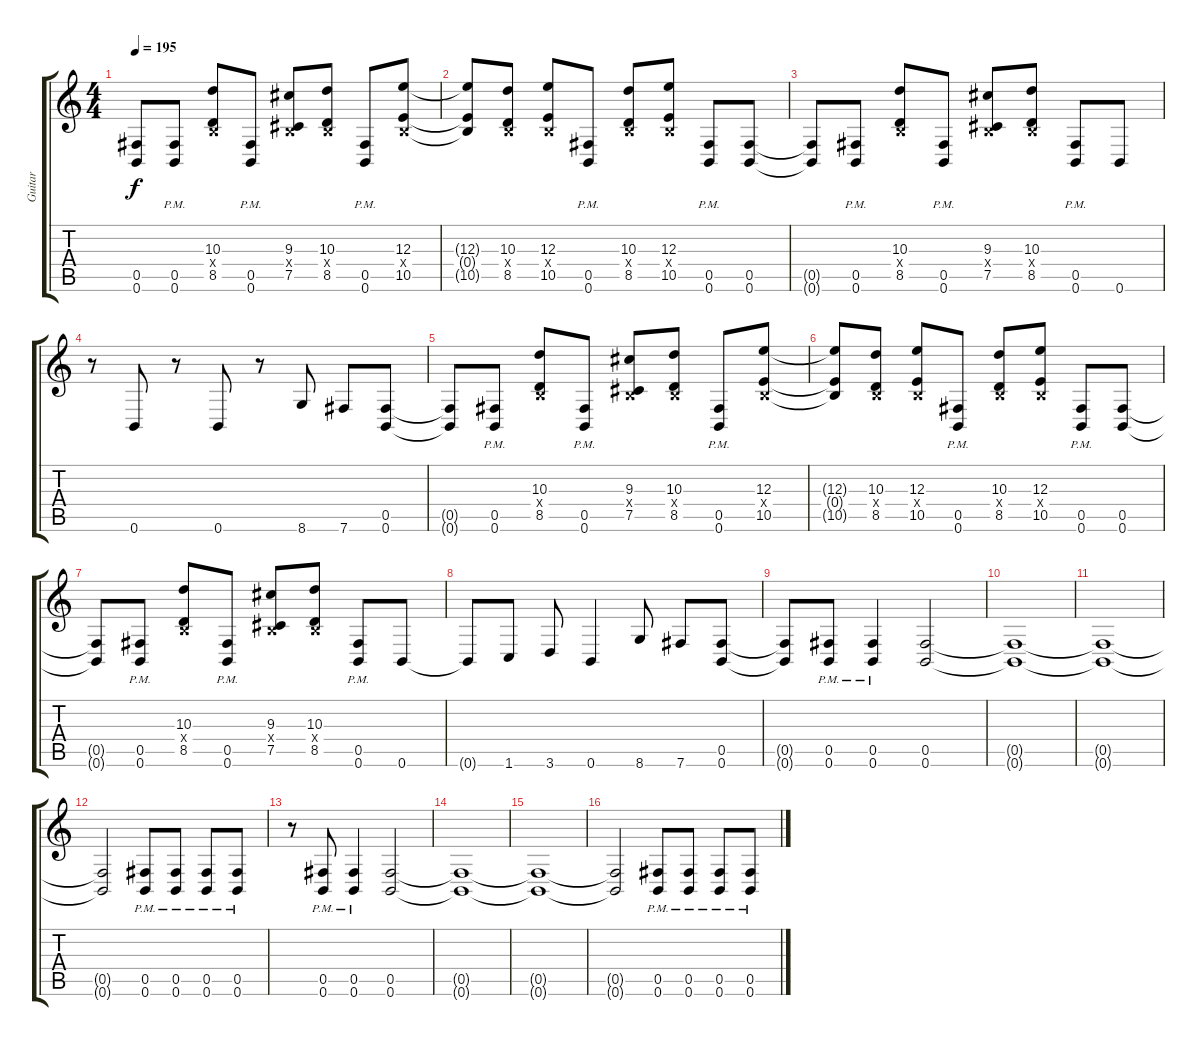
\track ("Guitar" "Guitar") {instrument distortionguitar}
\staff {score tabs}
\tuning (Db4 Ab3 E3 B2 Gb2 B1) {hide}
\ts (4 4)
\tempo 195
\clef g2
\ks c
(0.5{t} 0.6{t}).8{dy f} (0.5{pm} 0.6{pm}).8 (10.3 0.4{x} 8.5).8 (0.5{pm} 0.6{pm}).8 (9.3 0.4{x} 7.5).8 (10.3 0.4{x} 8.5).8 (0.5{pm} 0.6{pm}).8 (12.3 0.4{x} 10.5).8 |
(12.3{t} 0.4{t} 10.5{t}).8 (10.3 0.4{x} 8.5).8 (12.3 0.4{x} 10.5).8 (0.5{pm} 0.6{pm}).8 (10.3 0.4{x} 8.5).8 (12.3 0.4{x} 10.5).8 (0.5{pm} 0.6{pm}).8 (0.5 0.6).8 |
(0.5{t} 0.6{t}).8 (0.5{pm} 0.6{pm}).8 (10.3 0.4{x} 8.5).8 (0.5{pm} 0.6{pm}).8 (9.3 0.4{x} 7.5).8 (10.3 0.4{x} 8.5).8 (0.5{pm} 0.6{pm}).8 0.6.8 |
r.8 0.6.8 r.8 0.6.8 r.8 8.6.8 7.6.8 (0.5 0.6).8 |
(0.5{t} 0.6{t}).8 (0.5{pm} 0.6{pm}).8 (10.3 0.4{x} 8.5).8 (0.5{pm} 0.6{pm}).8 (9.3 0.4{x} 7.5).8 (10.3 0.4{x} 8.5).8 (0.5{pm} 0.6{pm}).8 (12.3 0.4{x} 10.5).8 |
(12.3{t} 0.4{t} 10.5{t}).8 (10.3 0.4{x} 8.5).8 (12.3 0.4{x} 10.5).8 (0.5{pm} 0.6{pm}).8 (10.3 0.4{x} 8.5).8 (12.3 0.4{x} 10.5).8 (0.5{pm} 0.6{pm}).8 (0.5 0.6).8 |
(0.5{t} 0.6{t}).8 (0.5{pm} 0.6{pm}).8 (10.3 0.4{x} 8.5).8 (0.5{pm} 0.6{pm}).8 (9.3 0.4{x} 7.5).8 (10.3 0.4{x} 8.5).8 (0.5{pm} 0.6{pm}).8 0.6.8 |
0.6{t}.8 1.6.8 3.6.8 0.6.4 8.6.8 7.6.8 (0.5 0.6).8 |
(0.5{t} 0.6{t}).8 (0.5{pm} 0.6{pm}).8 (0.5{pm} 0.6{pm}).4 (0.5 0.6).2 |
(0.5{t} 0.6{t}).1 |
(0.5{t} 0.6{t}).1 |
(0.5{t} 0.6{t}).2 (0.5{pm} 0.6{pm}).8 (0.5{pm} 0.6{pm}).8 (0.5{pm} 0.6{pm}).8 (0.5{pm} 0.6{pm}).8 |
r.8 (0.5{pm} 0.6{pm}).8 (0.5{pm} 0.6{pm}).4 (0.5 0.6).2 |
(0.5{t} 0.6{t}).1 |
(0.5{t} 0.6{t}).1 |
(0.5{t} 0.6{t}).2 (0.5{pm} 0.6{pm}).8 (0.5{pm} 0.6{pm}).8 (0.5{pm} 0.6{pm}).8 (0.5{pm} 0.6{pm}).8
